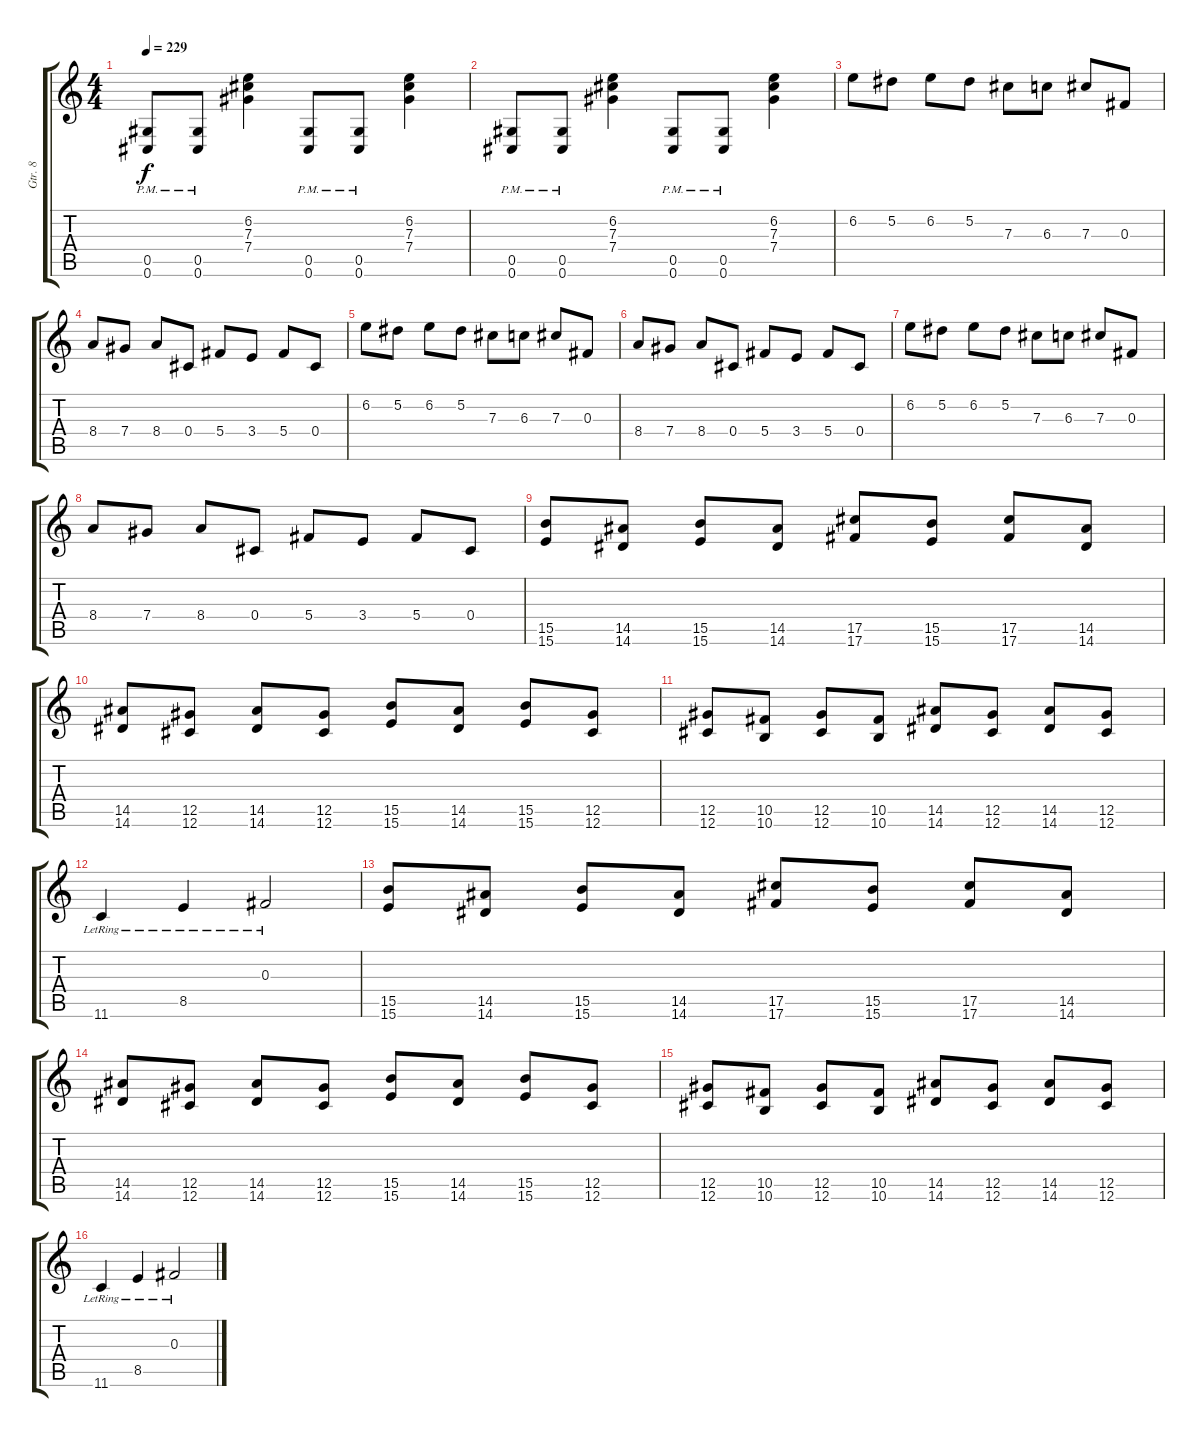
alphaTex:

\track ("Gtr. 8" "Gtr. 8") {instrument fretlessbass}
\staff {score tabs}
\tuning (Eb4 Bb3 Gb3 Db3 Ab2 Db2) {hide}
\ts (4 4)
\tempo 229
\clef g2
\ks c
(0.5{pm} 0.6{pm}).8{dy f} (0.5{pm} 0.6{pm}).8 (6.2 7.3 7.4).4 (0.5{pm} 0.6{pm}).8 (0.5{pm} 0.6{pm}).8 (6.2 7.3 7.4).4 |
(0.5{pm} 0.6{pm}).8 (0.5{pm} 0.6{pm}).8 (6.2 7.3 7.4).4 (0.5{pm} 0.6{pm}).8 (0.5{pm} 0.6{pm}).8 (6.2 7.3 7.4).4 |
6.2.8 5.2.8 6.2.8 5.2.8 7.3.8 6.3.8 7.3.8 0.3.8 |
8.4.8 7.4.8 8.4.8 0.4.8 5.4.8 3.4.8 5.4.8 0.4.8 |
6.2.8 5.2.8 6.2.8 5.2.8 7.3.8 6.3.8 7.3.8 0.3.8 |
8.4.8 7.4.8 8.4.8 0.4.8 5.4.8 3.4.8 5.4.8 0.4.8 |
6.2.8 5.2.8 6.2.8 5.2.8 7.3.8 6.3.8 7.3.8 0.3.8 |
8.4.8 7.4.8 8.4.8 0.4.8 5.4.8 3.4.8 5.4.8 0.4.8 |
(15.5 15.6).8 (14.5 14.6).8 (15.5 15.6).8 (14.5 14.6).8 (17.5 17.6).8 (15.5 15.6).8 (17.5 17.6).8 (14.5 14.6).8 |
(14.5 14.6).8 (12.5 12.6).8 (14.5 14.6).8 (12.5 12.6).8 (15.5 15.6).8 (14.5 14.6).8 (15.5 15.6).8 (12.5 12.6).8 |
(12.5 12.6).8 (10.5 10.6).8 (12.5 12.6).8 (10.5 10.6).8 (14.5 14.6).8 (12.5 12.6).8 (14.5 14.6).8 (12.5 12.6).8 |
11.6{lr}.4 8.5{lr}.4 0.3{lr}.2 |
(15.5 15.6).8 (14.5 14.6).8 (15.5 15.6).8 (14.5 14.6).8 (17.5 17.6).8 (15.5 15.6).8 (17.5 17.6).8 (14.5 14.6).8 |
(14.5 14.6).8 (12.5 12.6).8 (14.5 14.6).8 (12.5 12.6).8 (15.5 15.6).8 (14.5 14.6).8 (15.5 15.6).8 (12.5 12.6).8 |
(12.5 12.6).8 (10.5 10.6).8 (12.5 12.6).8 (10.5 10.6).8 (14.5 14.6).8 (12.5 12.6).8 (14.5 14.6).8 (12.5 12.6).8 |
11.6{lr}.4 8.5{lr}.4 0.3{lr}.2
